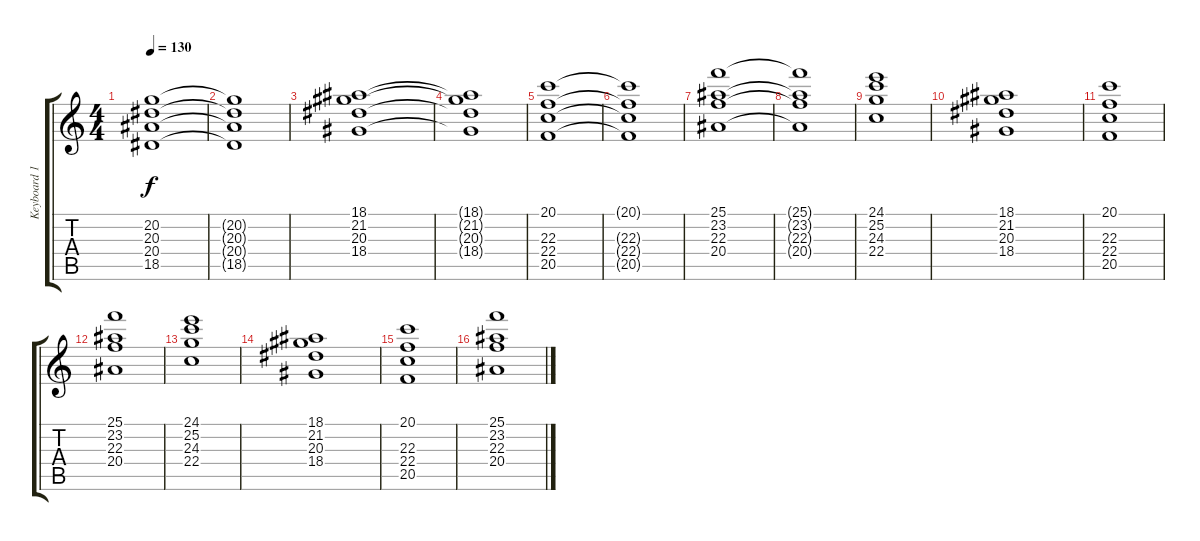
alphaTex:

\track ("Keyboard 1" "Keyboard 1") {instrument stringensemble1}
\staff {score tabs}
\tuning (E4 B3 G3 D3 A2 E2) {hide}
\ts (4 4)
\tempo 130
\clef g2
\ks c
(20.2 20.3 20.4 18.5).1{dy f} |
(20.2{t} 20.3{t} 20.4{t} 18.5{t}).1 |
(18.1 21.2 20.3 18.4).1 |
(18.1{t} 21.2{t} 20.3{t} 18.4{t}).1 |
(20.1 22.3 22.4 20.5).1 |
(20.1{t} 22.3{t} 22.4{t} 20.5{t}).1 |
(25.1 23.2 22.3 20.4).1 |
(25.1{t} 23.2{t} 22.3{t} 20.4{t}).1 |
(24.1 25.2 24.3 22.4).1 |
(18.1 21.2 20.3 18.4).1 |
(20.1 22.3 22.4 20.5).1 |
(25.1 23.2 22.3 20.4).1 |
(24.1 25.2 24.3 22.4).1 |
(18.1 21.2 20.3 18.4).1 |
(20.1 22.3 22.4 20.5).1 |
(25.1 23.2 22.3 20.4).1
